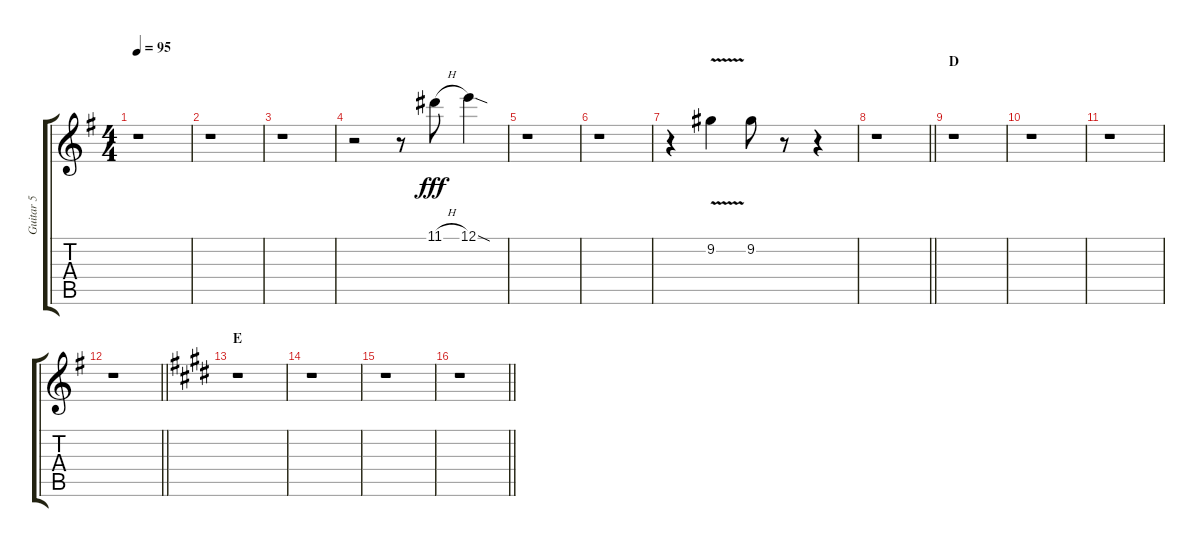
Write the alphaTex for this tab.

\track ("Guitar 5" "Guitar 5") {instrument distortionguitar}
\staff {score tabs}
\tuning (E4 B3 G3 D3 A2 E2) {hide}
\ts (4 4)
\tempo 95
\clef g2
\ks g
r.1{dy fff} |
r.1 |
r.1 |
r.2 r.8 11.1{h}.8 12.1{sod}.4 |
r.1 |
r.1 |
r.4 9.2{v}.4 9.2.8 r.8 r.4 |
\barLineRight lightlight
r.1 |
\section ("" "D")
r.1 |
r.1 |
r.1 |
\barLineRight lightlight
r.1 |
\section ("" "E")
\ks e
r.1 |
r.1 |
r.1 |
\barLineRight lightlight
r.1
